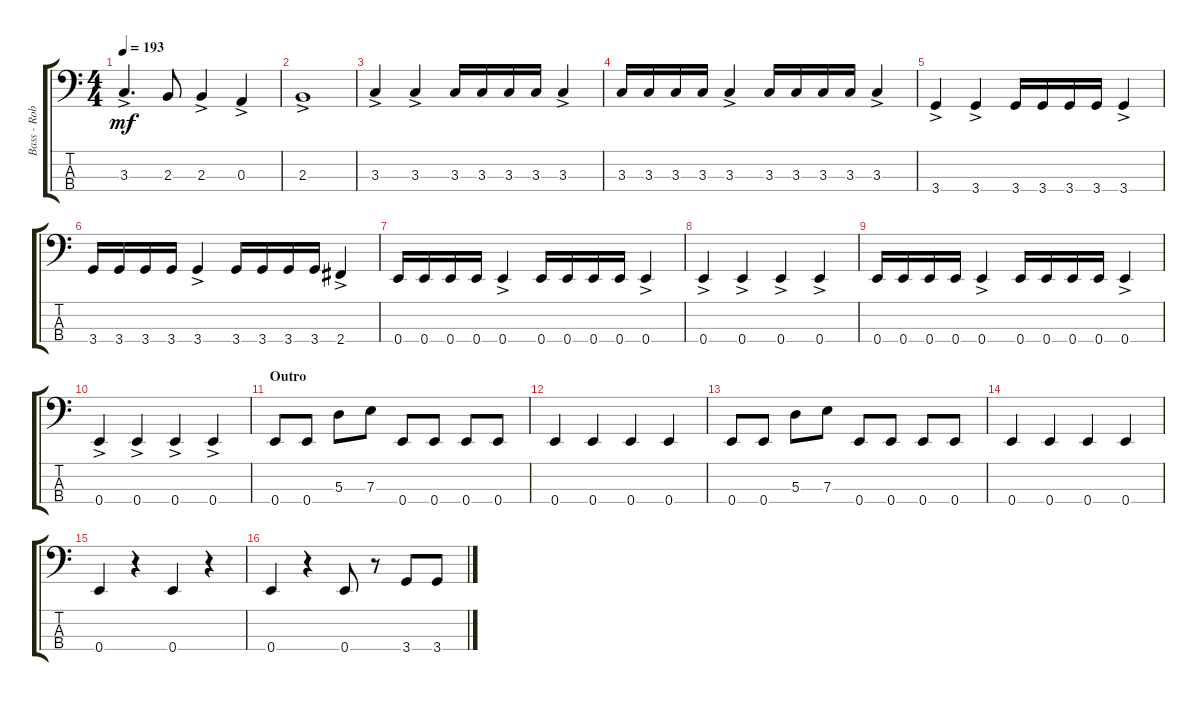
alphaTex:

\track ("Bass - Rob" "Bass - Rob") {instrument electricbassfinger}
\staff {score tabs}
\tuning (G2 D2 A1 E1) {hide}
\ts (4 4)
\tempo 193
\clef f4
\ks c
3.3{ac}.4{d dy mf} 2.3.8 2.3{ac}.4 0.3{ac}.4 |
2.3{ac}.1 |
3.3{ac}.4 3.3{ac}.4 3.3.16 3.3.16 3.3.16 3.3.16 3.3{ac}.4 |
3.3.16 3.3.16 3.3.16 3.3.16 3.3{ac}.4 3.3.16 3.3.16 3.3.16 3.3.16 3.3{ac}.4 |
3.4{ac}.4 3.4{ac}.4 3.4.16 3.4.16 3.4.16 3.4.16 3.4{ac}.4 |
3.4.16 3.4.16 3.4.16 3.4.16 3.4{ac}.4 3.4.16 3.4.16 3.4.16 3.4.16 2.4{ac}.4 |
0.4.16 0.4.16 0.4.16 0.4.16 0.4{ac}.4 0.4.16 0.4.16 0.4.16 0.4.16 0.4{ac}.4 |
0.4{ac}.4 0.4{ac}.4 0.4{ac}.4 0.4{ac}.4 |
0.4.16 0.4.16 0.4.16 0.4.16 0.4{ac}.4 0.4.16 0.4.16 0.4.16 0.4.16 0.4{ac}.4 |
0.4{ac}.4 0.4{ac}.4 0.4{ac}.4 0.4{ac}.4 |
\section ("" "Outro")
0.4.8 0.4.8 5.3.8 7.3.8 0.4.8 0.4.8 0.4.8 0.4.8 |
0.4.4 0.4.4 0.4.4 0.4.4 |
0.4.8 0.4.8 5.3.8 7.3.8 0.4.8 0.4.8 0.4.8 0.4.8 |
0.4.4 0.4.4 0.4.4 0.4.4 |
0.4.4 r.4 0.4.4 r.4 |
0.4.4 r.4 0.4.8 r.8 3.4.8 3.4.8
